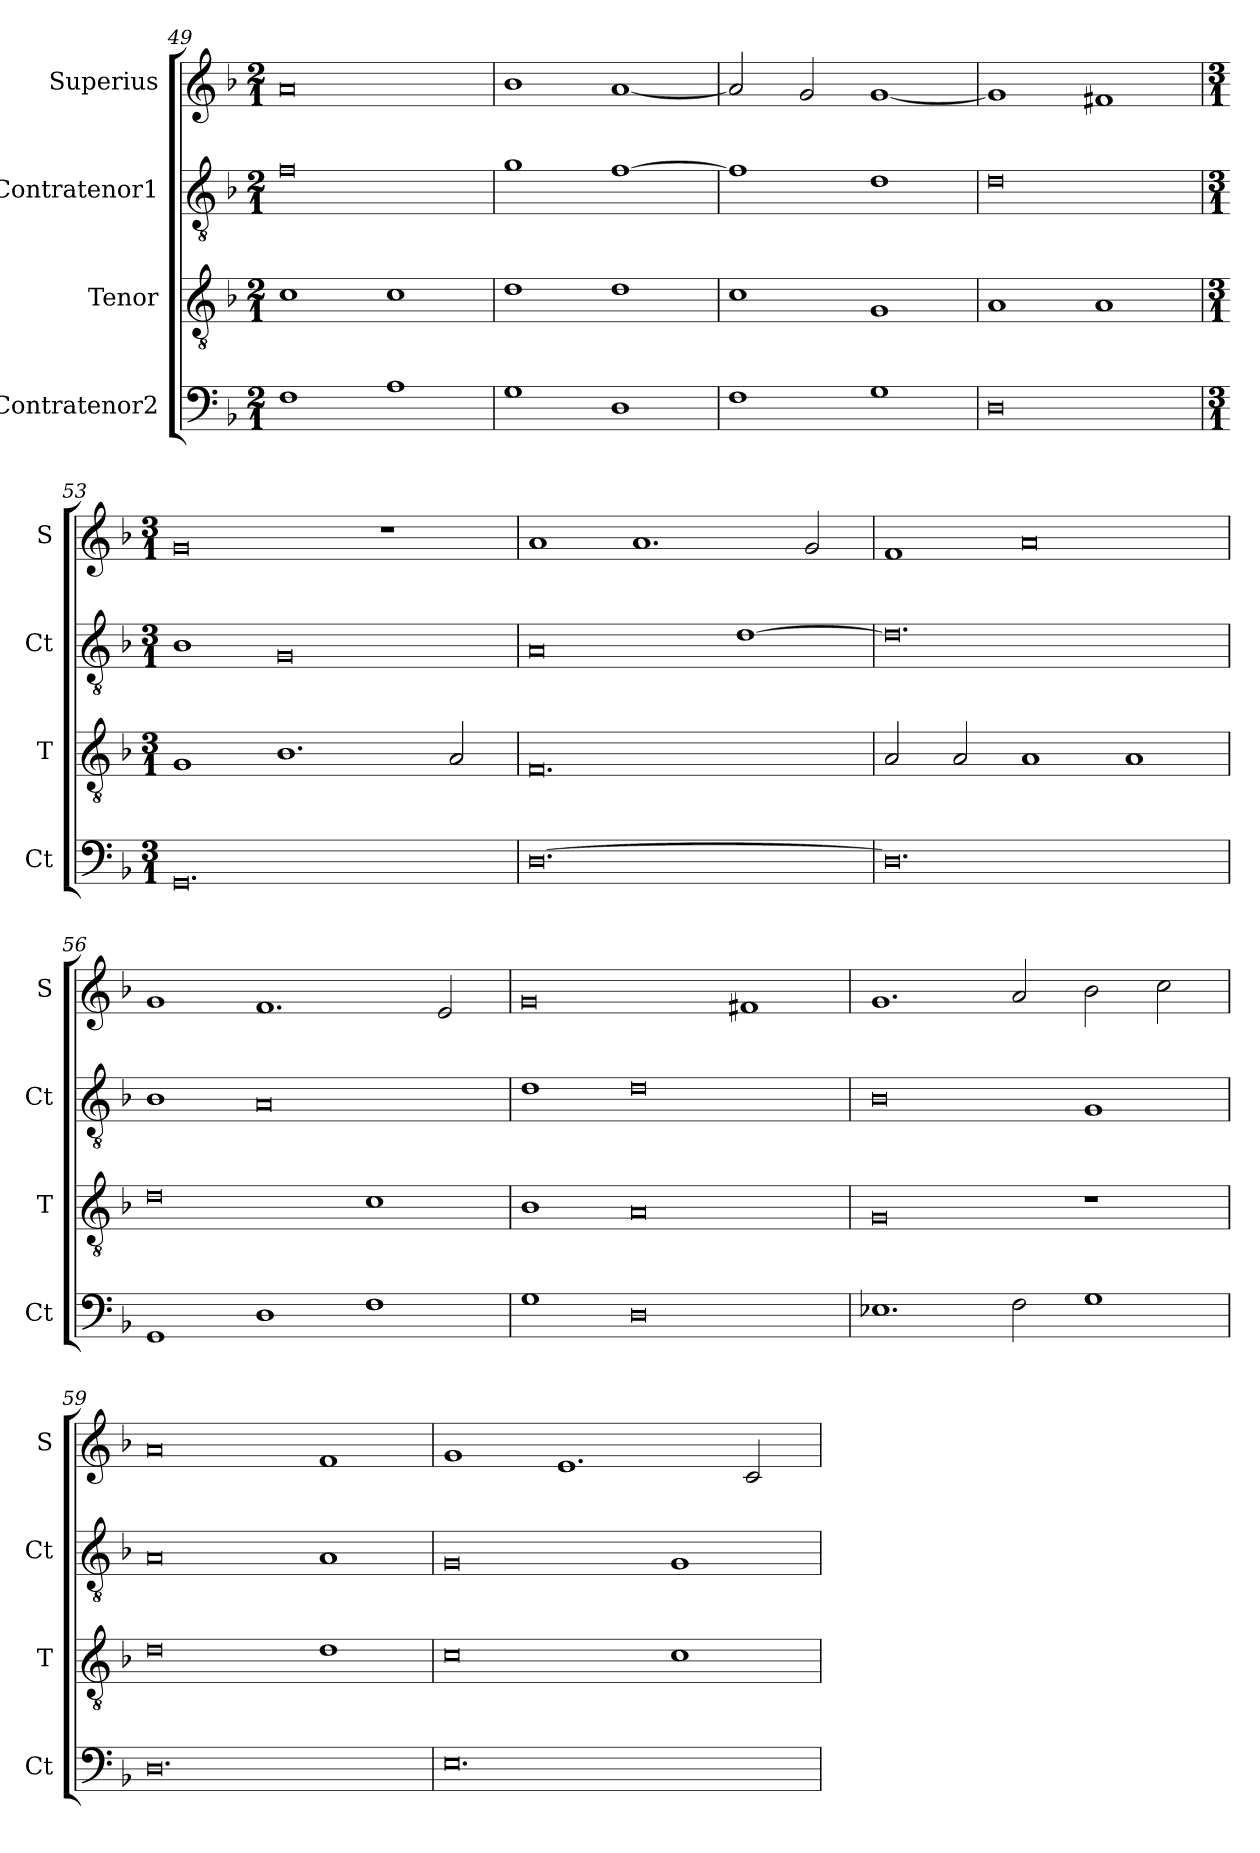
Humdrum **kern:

**kern	**kern	**kern	**kern
*part4	*part3	*part2	*part1
*staff4	*staff3	*staff2	*staff1
*I"Contratenor2	*I"Tenor	*I"Contratenor1	*I"Superius
*I'Ct	*I'T	*I'Ct	*I'S
!!LO:LB:g=z
*clefF4	*clefGv2	*clefGv2	*clefG2
*k[b-]	*k[b-]	*k[b-]	*k[b-]
*M2/1	*M2/1	*M2/1	*M2/1
=49	=49	=49	=49
1F	1c	0f	0a
1A	1c	.	.
=50	=50	=50	=50
1G	1d	1g	1b-
1D	1d	[1f	[1a
=51	=51	=51	=51
1F	1c	1f]	2a]
.	.	.	2g
1G	1G	1d	[1g
=52	=52	=52	=52
0D	1A	0d	1g]
.	1A	.	1f#X
=53	=53	=53	=53
*M3/1	*M3/1	*M3/1	*M3/1
0.GG	1G	1B-	0g
.	1.B-	0G	.
.	.	.	1r
.	2A	.	.
!!LO:LB:g=z
=54	=54	=54	=54
[0.D	0.F	0A	1a
.	.	.	1.a
.	.	[1d	.
.	.	.	2g
=55	=55	=55	=55
0.D]	2A	0.d]	1f
.	2A	.	.
.	1A	.	0a
.	1A	.	.
=56	=56	=56	=56
1GG	0d	1B-	1g
1D	.	0A	1.f
1F	1c	.	.
.	.	.	2e
=57	=57	=57	=57
1G	1B-	1d	0g
0D	0A	0d	.
.	.	.	1f#X
!!LO:PB:g=z
=58	=58	=58	=58
1.E-X	0G	0B-	1.g
2F	.	.	2a
1G	1r	1G	2b-
.	.	.	2cc
=59	=59	=59	=59
0.D	0d	0A	0a
.	1d	1A	1f
=60	=60	=60	=60
0.E	0c	0G	1g
.	.	.	1.e
.	1c	1G	.
.	.	.	2c
=	=	=	=
*-	*-	*-	*-
